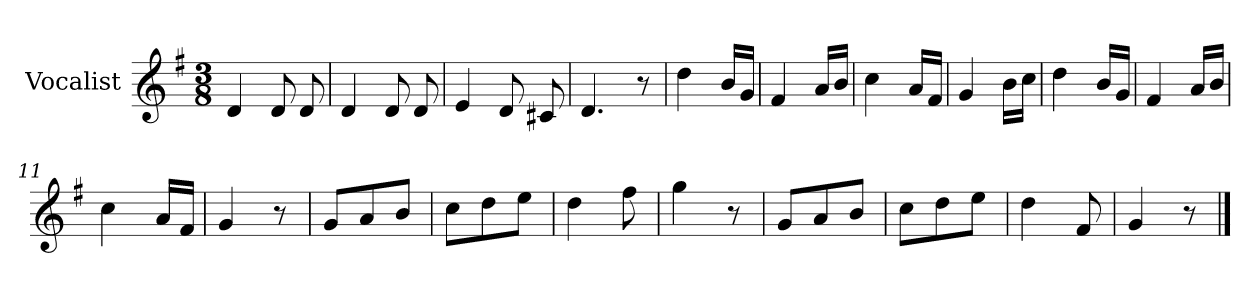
**kern
*part1
*staff1
*I"Vocalist
*k[f#]
*G:
*M3/8
=1
4d
8d
8d
=2
4d
8d
8d
=3
4e
8d
8c#X
=4
4.d
8r
=5
4dd
16bLL
16gJJ
=6
4f#
16aLL
16bJJ
=7
4cc
16aLL
16f#JJ
=8
4g
16bLL
16ccJJ
=9
4dd
16bLL
16gJJ
=10
4f#
16aLL
16bJJ
=11
4cc
16aLL
16f#JJ
=12
4g
8r
=13
8gL
8a
8bJ
=14
8ccL
8dd
8eeJ
=15
4dd
8ff#
=16
4gg
8r
=17
8gL
8a
8bJ
=18
8ccL
8dd
8eeJ
=19
4dd
8f#
=20
4g
8r
==
*-
